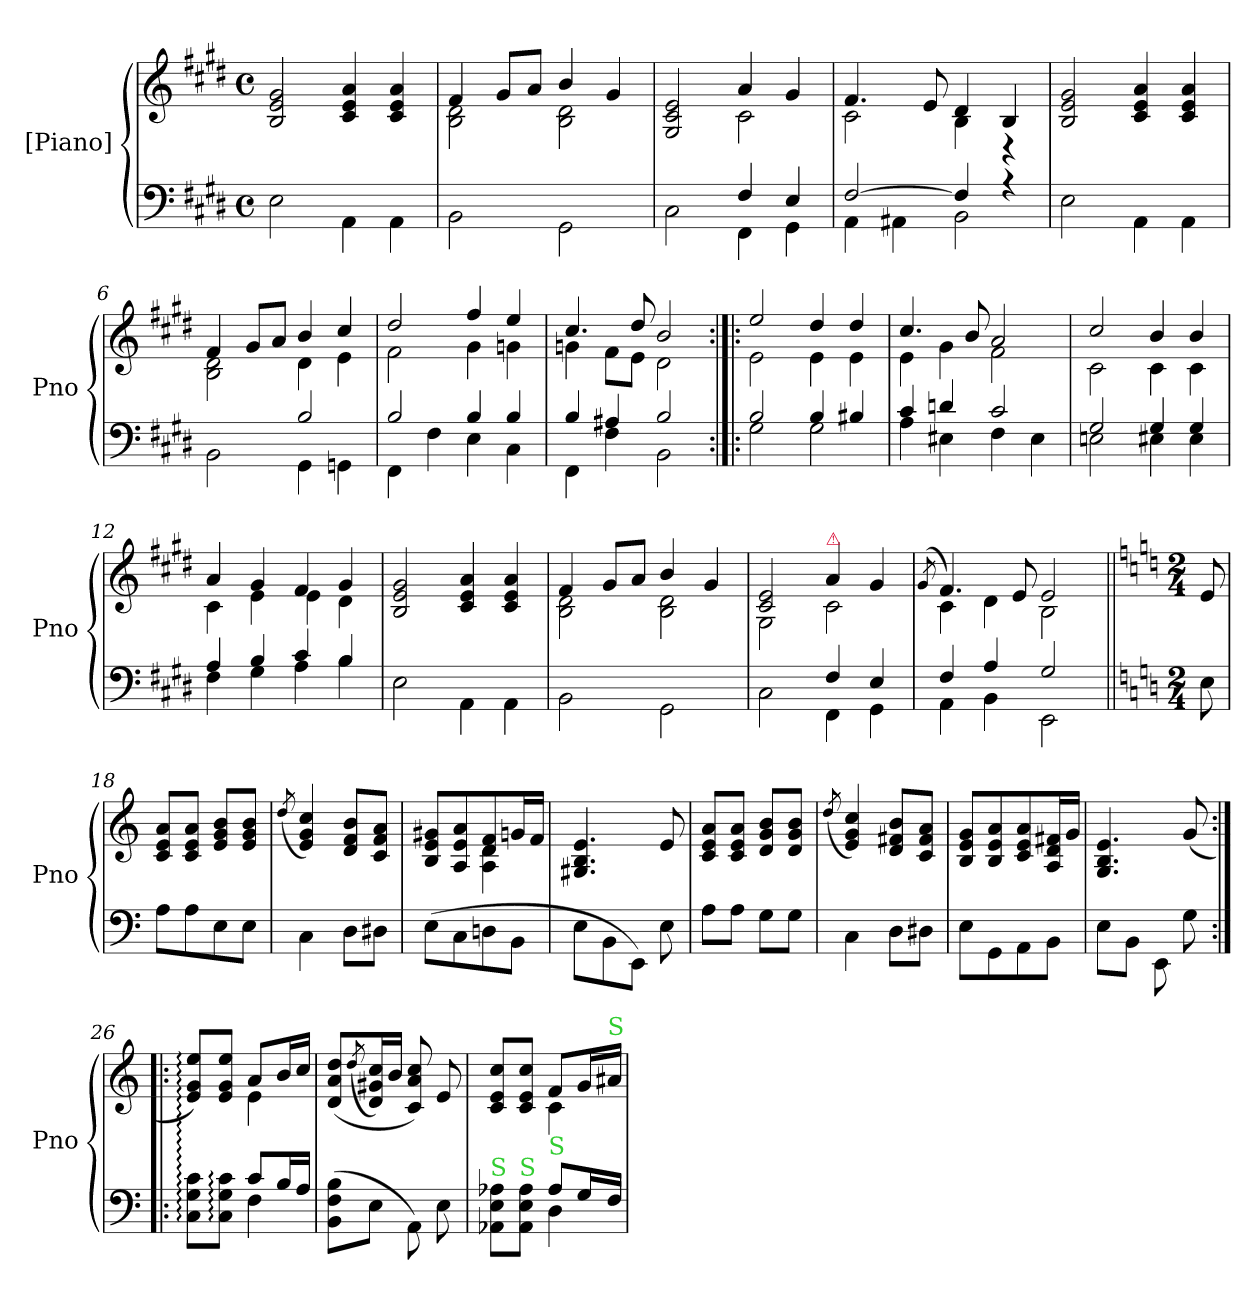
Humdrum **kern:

**kern	**kern
*part2	*part1
*staff2	*staff1
*I"[Piano]	*I"[Piano]
*I'Pno	*I'Pno
*clefF4	*clefG2
*k[f#c#g#d#]	*k[f#c#g#d#]
*E:	*E:
*M4/4	*M4/4
*met(c)	*met(c)
=1	=1
2E\	2B/ 2e/ 2g#/
4AA\	4c#/ 4e/ 4a/
4AA\	4c#/ 4e/ 4a/
=2	=2
*	*^
2BB\	4f#/	2B\ 2d#\
.	8g#/L	.
.	8a/J	.
2GG#\	4b/	2B\ 2d#\
.	4g#/	.
=3	=3	=3
*^	*	*
2C#\	2ryy	2G#/ 2c#/ 2e/	2ryy
4F#/	4FF#\	4a/	2c#\
4E/	4GG#\	4g#/	.
=4	=4	=4	=4
[2F#/	4AA\	4.f#/	2c#\
.	4AA#X\	.	.
.	.	8e/	.
4F#/]	2BB\	4d#/	4B\
4r	.	4B/	4r
*v	*v	*	*
*	*v	*v
=5	=5
2E\	2B/ 2e/ 2g#/
4AA\	4c#/ 4e/ 4a/
4AA\	4c#/ 4e/ 4a/
=6	=6
*^	*^
2BB\	2ryy	4f#/	2B\ 2d#\
.	.	8g#/L	.
.	.	8a/J	.
2B/	4GG#\	4b/	4d#\
.	4GGn\	4cc#/	4e\
=7	=7	=7	=7
2B/	4FF#\	2dd#/	2f#\
.	4F#\	.	.
4B/	4E\	4ff#/	4g#\
4B/	4C#\	4ee/	4gn\
=8	=8	=8	=8
4B/	4FF#\	4.cc#/	4gn\
4A#X/	4F#\	.	8f#\L
.	.	8dd#/	8e\J
2B/	2BB\	2b/	2d#\
=9:|!|:	=9:|!|:	=9:|!|:	=9:|!|:
2B/	2G#\	2ee/	2e\
4B/	2G#\	4dd#/	4e\
4B#X/	.	4dd#/	4e\
=10	=10	=10	=10
4c#/	4A\	4.cc#/	4e\
4dn/	4E#X\	.	4g#\
.	.	8b/	.
2c#/	4F#\	2a/	2f#\
.	4E#\	.	.
=11	=11	=11	=11
2G#/	2En\	2cc#/	2c#\
4G#/	4E#X\	4b/	4c#\
4G#/	4E#\	4b/	4c#\
=12	=12	=12	=12
4A/	4F#\	4a/	4c#\
4B/	4G#\	4g#/	4e\
4c#/	4A\	4f#/	4e\
4B/	4B\	4g#/	4d#\
*v	*v	*	*
*	*v	*v
=13	=13
2E\	2B/ 2e/ 2g#/
4AA\	4c#/ 4e/ 4a/
4AA\	4c#/ 4e/ 4a/
=14	=14
*	*^
2BB\	4f#/	2B\ 2d#\
.	8g#/L	.
.	8a/J	.
2GG#\	4b/	2B\ 2d#\
.	4g#/	.
=15	=15	=15
*^	*	*
2C#\	2ryy	2c#/ 2e/	2G#\
!	!	!LO:TX:a:color=crimson:t=⚠	!
4F#/	4FF#\	4a/	2c#\
4E/	4GG#\	4g#/	.
=16	=16	=16	=16
.	.	(<8qg#/	.
4F#/	4AA\	4.f#/)	4c#\
4A/	4BB\	.	4d#\
.	.	8e/	.
2G#/	2EE\	2e/	2B\
*v	*v	*	*
*	*v	*v
=17||	=17||
*k[]	*k[]
*M2/4	*M2/4
8E\	8e/
=18	=18
8A\L	8c/ 8e/ 8a/L
8A\	8c/ 8e/ 8a/J
8E\	8e/ 8g/ 8b/L
8E\J	8e/ 8g/ 8b/J
=19	=19
.	(<8qdd/
4C\	4e/ 4g/ 4cc/)
8D\L	8d/ 8f/ 8b/L
8D#X\J	8c/ 8f/ 8a/J
=20	=20
*	*^
(>8E\L	8B/ 8e/ 8g#X/L	4ryy
8C\	8A/ 8e/ 8a/	.
8Dn\	8d/ 8f/	4A\ 4d\
8BB\J	16gn/L	.
.	16f/JJ	.
*	*v	*v
=21	=21
8E\L	4.G#X/ 4.B/ 4.e/
8BB\	.
8EE\J)	.
8E\	8e/
=22	=22
8A\L	8c/ 8e/ 8a/L
8A\J	8c/ 8e/ 8a/J
8G\L	8d/ 8g/ 8b/L
8G\J	8d/ 8g/ 8b/J
=23	=23
.	(<8qdd/
4C\	4e/ 4g/ 4cc/)
8D\L	8d/ 8f#X/ 8b/L
8D#X\J	8c/ 8f#/ 8a/J
=24	=24
8E\L	8B/ 8e/ 8g/L
8GG\	8B/ 8e/ 8a/
8AA\	8c/ 8e/ 8a/
8BB\J	16A/ 16d/ 16f#X/L
.	16g/JJ
=25	=25
8E\L	4.G/ 4.B/ 4.e/
8BB\J	.
8EE\	.
8G\	(<8g/
=26:|!|:	=26:|!|:
*^	*^
8C::\ 8G::\ 8c::\L	4ryy	8e::/ 8g::/ 8ee::/L)	4ryy
8C:\ 8G:\ 8c:\J	.	8e/ 8g/ 8ee/J	.
8c/L	4F\	8a/L	4e\
16B/L	.	16b/L	.
16A/JJ	.	16cc/JJ	.
*v	*v	*	*
*	*v	*v
=27	=27
(>8BB\ 8F\ 8B\L	(<8d/ 8a/ 8dd/L
.	(<8qdd/
8E\J	16d/ 16g#X/ 16cc/L)
.	16b/JJ
8AA\)	8c/ 8a/ 8cc/)
8E\	8e/
=28	=28
*^	*^
!LO:TX:a:color=limegreen:t=S	!	!	!
8AA-X\ 8E\ 8A-X\L	4ryy	8c/ 8e/ 8cc/L	4ryy
!LO:TX:a:color=limegreen:t=S	!	!	!
8AA-\ 8E\ 8A-\J	.	8c/ 8e/ 8cc/J	.
!LO:TX:a:color=limegreen:t=S	!	!	!
8A-/L	4D\	8f/L	4c\
16G/L	.	16g/L	.
!	!	!LO:TX:a:color=limegreen:t=S	!
16F/JJ	.	16a#X/JJ	.
*v	*v	*	*
*	*v	*v
=	=
*-	*-
